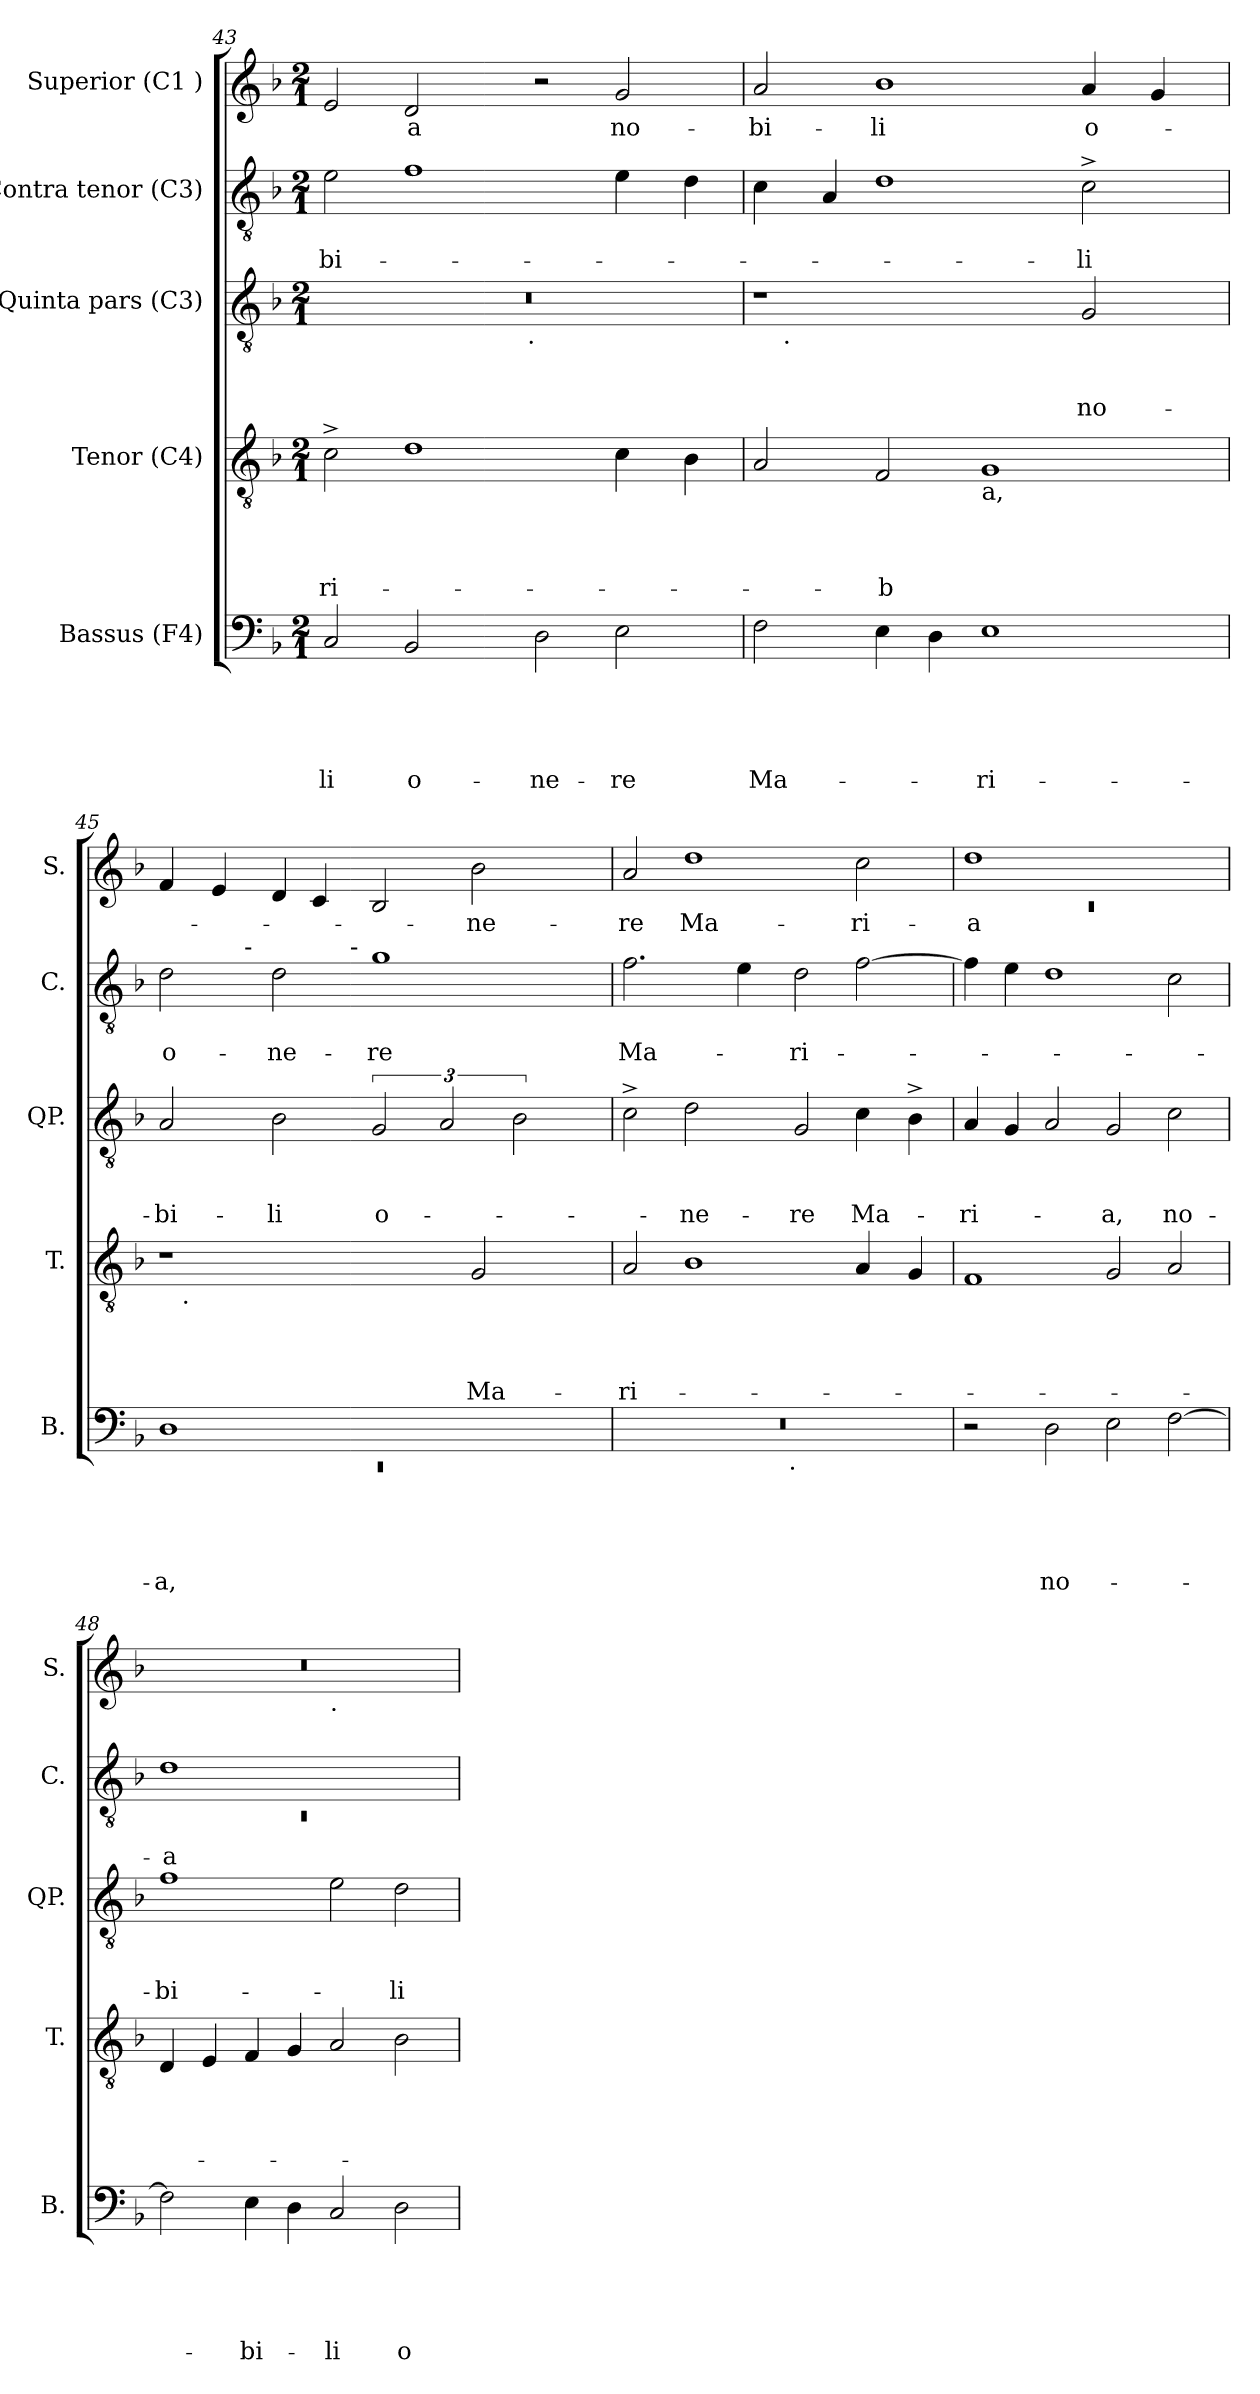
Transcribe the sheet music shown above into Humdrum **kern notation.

**kern	**text	**text	**text	**text	**text	**kern	**text	**text	**text	**text	**kern	**text	**text	**text	**kern	**text	**text	**kern	**text
*part5	*part5	*part5	*part5	*part5	*part5	*part4	*part4	*part4	*part4	*part4	*part3	*part3	*part3	*part3	*part2	*part2	*part2	*part1	*part1
*staff5	*staff5	*staff5	*staff5	*staff5	*staff5	*staff4	*staff4	*staff4	*staff4	*staff4	*staff3	*staff3	*staff3	*staff3	*staff2	*staff2	*staff2	*staff1	*staff1
*I"Bassus (F4)	*	*	*	*	*	*I"Tenor (C4)	*	*	*	*	*I"Quinta pars (C3)	*	*	*	*I"Contra tenor (C3)	*	*	*I"Superior (C1 )	*
*I'B.	*	*	*	*	*	*I'T.	*	*	*	*	*I'QP.	*	*	*	*I'C.	*	*	*I'S.	*
*clefF4	*	*	*	*	*	*clefGv2	*	*	*	*	*clefGv2	*	*	*	*clefGv2	*	*	*clefG2	*
*k[b-]	*	*	*	*	*	*k[b-]	*	*	*	*	*k[b-]	*	*	*	*k[b-]	*	*	*k[b-]	*
*F:	*	*	*	*	*	*F:	*	*	*	*	*F:	*	*	*	*F:	*	*	*F:	*
*M2/1	*	*	*	*	*	*M2/1	*	*	*	*	*M2/1	*	*	*	*M2/1	*	*	*M2/1	*
=43	=43	=43	=43	=43	=43	=43	=43	=43	=43	=43	=43	=43	=43	=43	=43	=43	=43	=43	=43
!	!	!	!	!	!LO:LY:b	!	!	!	!	!LO:LY:b	!	!	!	!	!	!	!LO:LY:b	!	!
*	*	*	*	*	*	*	*	*	*	*	*^	*	*	*	*	*	*	*	*
2C/	.	.	.	.	-li	2c^>\	.	.	.	-ri-	0r	3%2ryy	.	.	.	2e\	.	-bi-	2e/	.
!	!	!	!	!	!LO:LY:b	!	!	!	!	!	!	!	!	!	!	!	!	!	!	!LO:LY:b
2BB-/	.	.	.	.	o-	1d	.	.	.	.	.	.	.	.	.	1f	.	.	2d/	-a
.	.	.	.	.	.	.	.	.	.	.	.	6ryy	.	.	.	.	.	.	.	.
.	.	.	.	.	.	.	.	.	.	.	.	12...ryy	.	.	.	.	.	.	.	.
!	!	!	!	!	!	!	!	!	!	!	!	!LO:TX:b:t=.	!	!	!	!	!	!	!	!
.	.	.	.	.	.	.	.	.	.	.	.	3%2ryy	.	.	.	.	.	.	.	.
!	!	!	!	!	!LO:LY:b	!	!	!	!	!	!	!	!	!	!	!	!	!	!	!
2D\	.	.	.	.	-ne-	.	.	.	.	.	.	.	.	.	.	.	.	.	2r	.
!	!	!	!	!	!LO:LY:b	!	!	!	!	!	!	!	!	!	!	!	!	!	!	!LO:LY:b
2E\	.	.	.	.	-re	4c\	.	.	.	.	.	.	.	.	.	4e\	.	.	2g/	no-
.	.	.	.	.	.	.	.	.	.	.	.	3ryy	.	.	.	.	.	.	.	.
.	.	.	.	.	.	4B-\	.	.	.	.	.	.	.	.	.	4d\	.	.	.	.
.	.	.	.	.	.	.	.	.	.	.	.	96ryy	.	.	.	.	.	.	.	.
=44	=44	=44	=44	=44	=44	=44	=44	=44	=44	=44	=44	=44	=44	=44	=44	=44	=44	=44	=44	=44
!	!	!	!	!	!LO:LY:b	!	!	!	!	!	!	!	!	!	!	!	!	!	!	!LO:LY:b
2F\	.	.	.	.	Ma-	2A/	.	.	.	.	1r	16.ryy	.	.	.	4c\	.	.	2a/	-bi-
!	!	!	!	!	!	!	!	!	!	!	!	!LO:TX:b:t=.	!	!	!	!	!	!	!	!
.	.	.	.	.	.	.	.	.	.	.	.	1ryy	.	.	.	.	.	.	.	.
.	.	.	.	.	.	.	.	.	.	.	.	.	.	.	.	4A/	.	.	.	.
!	!	!	!	!	!	!	!	!	!	!LO:LY:b:rj	!	!	!	!	!	!	!	!	!	!LO:LY:b:rj
4E\	.	.	.	.	.	2F/	.	.	.	-b	.	.	.	.	.	1d	.	.	1b-	-li
4D\	.	.	.	.	.	.	.	.	.	.	.	.	.	.	.	.	.	.	.	.
!	!	!	!	!	!	!LO:TX:b:t=a,	!	!	!	!	!	!	!	!	!	!	!	!	!	!
!	!	!	!	!	!LO:LY:b	!	!	!	!	!	!	!	!	!	!	!	!	!	!	!
1E	.	.	.	.	-ri-	1G	.	.	.	.	2ryy	.	.	.	.	.	.	.	.	.
.	.	.	.	.	.	.	.	.	.	.	.	2ryy	.	.	.	.	.	.	.	.
!	!	!	!	!	!	!	!	!	!	!	!	!	!	!	!LO:LY:b	!	!	!LO:LY:b	!	!LO:LY:b
.	.	.	.	.	.	.	.	.	.	.	2G/	.	.	.	no-	2c^>\	.	-li	4a/	o-
.	.	.	.	.	.	.	.	.	.	.	.	4ryy	.	.	.	.	.	.	.	.
.	.	.	.	.	.	.	.	.	.	.	.	.	.	.	.	.	.	.	4g/	.
.	.	.	.	.	.	.	.	.	.	.	.	8ryy	.	.	.	.	.	.	.	.
.	.	.	.	.	.	.	.	.	.	.	.	32ryy	.	.	.	.	.	.	.	.
!!LO:LB:g=z
=45	=45	=45	=45	=45	=45	=45	=45	=45	=45	=45	=45	=45	=45	=45	=45	=45	=45	=45	=45	=45
*^	*	*	*	*	*	*	*	*	*	*	*	*	*	*	*	*	*	*	*	*
!	!LO:N:vis=1	!	!	!	!	!LO:LY:b	!	!	!	!	!	!	!	!	!	!LO:LY:b	!	!	!LO:LY:b	!	!
*	*	*	*	*	*	*	*^	*	*	*	*	*	*	*	*	*	*^	*	*	*	*
*	*	*	*	*	*	*	*	*	*	*	*	*	*v	*v	*	*	*	*	*^	*	*	*	*
1D	0rEE	.	.	.	.	-a,	1r	16.ryy	.	.	.	.	2A/	.	.	-bi-	2d\	3ryy	2ryy	.	o-	4f/	.
!	!	!	!	!	!	!	!	!LO:TX:b:t=.	!	!	!	!	!	!	!	!	!	!	!	!	!	!	!
.	.	.	.	.	.	.	.	1ryy	.	.	.	.	.	.	.	.	.	.	.	.	.	.	.
.	.	.	.	.	.	.	.	.	.	.	.	.	.	.	.	.	.	.	.	.	.	4e/	.
.	.	.	.	.	.	.	.	.	.	.	.	.	.	.	.	.	.	48.ryy	.	.	.	.	.
!	!	!	!	!	!	!	!	!	!	!	!	!	!	!	!	!	!	!LO:TX:a:t=-	!	!	!	!	!
.	.	.	.	.	.	.	.	.	.	.	.	.	.	.	.	.	.	3%2ryy	.	.	.	.	.
!	!	!	!	!	!	!	!	!	!	!	!	!	!	!	!	!LO:LY:b	!	!	!	!	!LO:LY:b	!	!
.	.	.	.	.	.	.	.	.	.	.	.	.	2B-\	.	.	-li	2d\	.	4ryy	.	-ne-	4d/	.
.	.	.	.	.	.	.	.	.	.	.	.	.	.	.	.	.	.	.	8ryy	.	.	4c/	.
.	.	.	.	.	.	.	.	.	.	.	.	.	.	.	.	.	.	.	32ryy	.	.	.	.
!	!	!	!	!	!	!	!	!	!	!	!	!	!	!	!	!	!	!	!LO:TX:a:t=-	!	!	!	!
.	.	.	.	.	.	.	.	.	.	.	.	.	.	.	.	.	.	.	1ryy	.	.	.	.
!	!	!	!	!	!	!	!	!	!	!	!	!	!	!	!	!LO:LY:b	!	!	!	!	!LO:LY:b	!	!
1ryy	.	.	.	.	.	.	2ryy	.	.	.	.	.	3G/	.	.	o-	1g	.	.	.	-re	2B-/	.
.	.	.	.	.	.	.	.	.	.	.	.	.	.	.	.	.	.	3%2ryy	.	.	.	.	.
.	.	.	.	.	.	.	.	2ryy	.	.	.	.	.	.	.	.	.	.	.	.	.	.	.
.	.	.	.	.	.	.	.	.	.	.	.	.	3A/	.	.	.	.	.	.	.	.	.	.
!	!	!	!	!	!	!	!	!	!	!	!	!LO:LY:b	!	!	!	!	!	!	!	!	!	!	!LO:LY:b
.	.	.	.	.	.	.	2G/	.	.	.	.	Ma-	.	.	.	.	.	.	.	.	.	2b-\	-ne-
.	.	.	.	.	.	.	.	4ryy	.	.	.	.	.	.	.	.	.	.	.	.	.	.	.
.	.	.	.	.	.	.	.	.	.	.	.	.	3B-\	.	.	.	.	.	.	.	.	.	.
.	.	.	.	.	.	.	.	.	.	.	.	.	.	.	.	.	.	6ryy	.	.	.	.	.
.	.	.	.	.	.	.	.	8ryy	.	.	.	.	.	.	.	.	.	.	.	.	.	.	.
.	.	.	.	.	.	.	.	.	.	.	.	.	.	.	.	.	.	12ryy	.	.	.	.	.
.	.	.	.	.	.	.	.	.	.	.	.	.	.	.	.	.	.	.	16.ryy	.	.	.	.
.	.	.	.	.	.	.	.	.	.	.	.	.	.	.	.	.	.	24ryy	.	.	.	.	.
.	.	.	.	.	.	.	.	32ryy	.	.	.	.	.	.	.	.	.	.	.	.	.	.	.
.	.	.	.	.	.	.	.	.	.	.	.	.	.	.	.	.	.	96ryy	.	.	.	.	.
=46	=46	=46	=46	=46	=46	=46	=46	=46	=46	=46	=46	=46	=46	=46	=46	=46	=46	=46	=46	=46	=46	=46	=46
!	!	!	!	!	!	!	!	!	!	!	!	!LO:LY:b	!	!	!	!	!	!	!	!	!LO:LY:b	!	!LO:LY:b
*	*	*	*	*	*	*	*v	*v	*	*	*	*	*	*	*	*	*v	*v	*v	*	*	*	*
0r	3%2ryy	.	.	.	.	.	2A/	.	.	.	-ri-	2c^>\	.	.	.	2.f\	.	Ma-	2a/	-re
!	!	!	!	!	!	!	!	!	!	!	!	!	!	!	!LO:LY:b	!	!	!	!	!LO:LY:b
.	.	.	.	.	.	.	1B-	.	.	.	.	2d\	.	.	-ne-	.	.	.	1dd	Ma-
.	6ryy	.	.	.	.	.	.	.	.	.	.	.	.	.	.	.	.	.	.	.
.	.	.	.	.	.	.	.	.	.	.	.	.	.	.	.	4e\	.	.	.	.
.	12...ryy	.	.	.	.	.	.	.	.	.	.	.	.	.	.	.	.	.	.	.
!	!LO:TX:b:t=.	!	!	!	!	!	!	!	!	!	!	!	!	!	!	!	!	!	!	!
.	3%2ryy	.	.	.	.	.	.	.	.	.	.	.	.	.	.	.	.	.	.	.
!	!	!	!	!	!	!	!	!	!	!	!	!	!	!	!LO:LY:b	!	!	!LO:LY:b	!	!
.	.	.	.	.	.	.	.	.	.	.	.	2G/	.	.	-re	2d\	.	-ri-	.	.
!	!	!	!	!	!	!	!	!	!	!	!	!	!	!	!LO:LY:b	!	!	!	!	!LO:LY:b
.	.	.	.	.	.	.	4A/	.	.	.	.	4c\	.	.	Ma-	[>2f\	.	.	2cc\	-ri-
.	3ryy	.	.	.	.	.	.	.	.	.	.	.	.	.	.	.	.	.	.	.
.	.	.	.	.	.	.	4G/	.	.	.	.	4B-^>\	.	.	.	.	.	.	.	.
.	96ryy	.	.	.	.	.	.	.	.	.	.	.	.	.	.	.	.	.	.	.
=47	=47	=47	=47	=47	=47	=47	=47	=47	=47	=47	=47	=47	=47	=47	=47	=47	=47	=47	=47	=47
*	*	*	*	*	*	*	*	*	*	*	*	*	*	*	*	*	*	*	*^	*
!	!	!	!	!	!	!	!	!	!	!	!	!	!	!	!LO:LY:b	!	!	!	!	!LO:N:vis=1	!LO:LY:b:rj
*v	*v	*	*	*	*	*	*	*	*	*	*	*	*	*	*	*	*	*	*	*	*
2r	.	.	.	.	.	1F	.	.	.	.	4A/	.	.	-ri-	4f\]	.	.	1dd	0rc	-a
.	.	.	.	.	.	.	.	.	.	.	4G/	.	.	.	4e\	.	.	.	.	.
!	!	!	!	!	!LO:LY:b	!	!	!	!	!	!	!	!	!	!	!	!	!	!	!
2D\	.	.	.	.	no-	.	.	.	.	.	2A/	.	.	.	1d	.	.	.	.	.
!	!	!	!	!	!	!	!	!	!	!	!	!	!	!LO:LY:b	!	!	!	!	!	!
2E\	.	.	.	.	.	2G/	.	.	.	.	2G/	.	.	-a,	.	.	.	1ryy	.	.
!	!	!	!	!	!	!	!	!	!	!	!	!	!	!LO:LY:b	!	!	!	!	!	!
[>2F\	.	.	.	.	.	2A/	.	.	.	.	2c\	.	.	no-	2c\	.	.	.	.	.
=48	=48	=48	=48	=48	=48	=48	=48	=48	=48	=48	=48	=48	=48	=48	=48	=48	=48	=48	=48	=48
*	*	*	*	*	*	*	*	*	*	*	*	*	*	*	*^	*	*	*	*	*
!	!	!	!	!	!	!	!	!	!	!	!	!	!	!LO:LY:b	!	!LO:N:vis=1	!	!LO:LY:b:rj	!	!	!
2F\]	.	.	.	.	.	4D/	.	.	.	.	1f	.	.	-bi-	1d	0rC	.	-a	0r	1ryy	.
.	.	.	.	.	.	4E/	.	.	.	.	.	.	.	.	.	.	.	.	.	.	.
!	!	!	!	!	!LO:LY:b	!	!	!	!	!	!	!	!	!	!	!	!	!	!	!	!
4E\	.	.	.	.	-bi-	4F/	.	.	.	.	.	.	.	.	.	.	.	.	.	.	.
4D\	.	.	.	.	.	4G/	.	.	.	.	.	.	.	.	.	.	.	.	.	.	.
!	!	!	!	!	!	!	!	!	!	!	!	!	!	!	!	!	!	!	!	!LO:TX:b:t=.	!
!	!	!	!	!	!LO:LY:b	!	!	!	!	!	!	!	!	!	!	!	!	!	!	!	!
2C/	.	.	.	.	-li	2A/	.	.	.	.	2e\	.	.	.	1ryy	.	.	.	.	1ryy	.
!	!	!	!	!	!LO:LY:b	!	!	!	!	!	!	!	!	!LO:LY:b	!	!	!	!	!	!	!
2D\	.	.	.	.	o-	2B-\	.	.	.	.	2d\	.	.	-li	.	.	.	.	.	.	.
*	*	*	*	*	*	*	*	*	*	*	*	*	*	*	*v	*v	*	*	*	*	*
*	*	*	*	*	*	*	*	*	*	*	*	*	*	*	*	*	*	*v	*v	*
=	=	=	=	=	=	=	=	=	=	=	=	=	=	=	=	=	=	=	=
*-	*-	*-	*-	*-	*-	*-	*-	*-	*-	*-	*-	*-	*-	*-	*-	*-	*-	*-	*-
